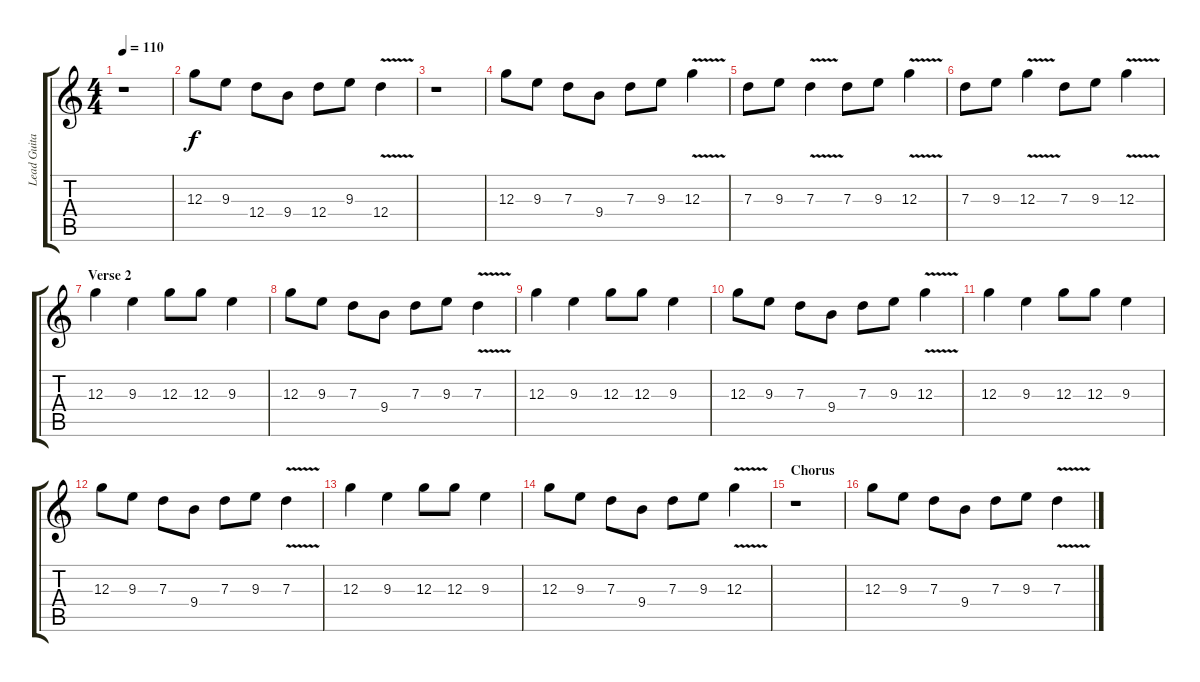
\track ("Lead Guitar" "Lead Guita") {instrument distortionguitar}
\staff {score tabs}
\tuning (E4 B3 G3 D3 A2 E2) {hide}
\ts (4 4)
\tempo 110
\clef g2
\ks c
r.1{dy f} |
12.3.8 9.3.8 12.4.8 9.4.8 12.4.8 9.3.8 12.4{v}.4 |
r.1 |
12.3.8 9.3.8 7.3.8 9.4.8 7.3.8 9.3.8 12.3{v}.4 |
7.3.8 9.3.8 7.3{v}.4 7.3.8 9.3.8 12.3{v}.4 |
7.3.8 9.3.8 12.3{v}.4 7.3.8 9.3.8 12.3{v}.4 |
\section ("" "Verse 2")
12.3.4 9.3.4 12.3.8 12.3.8 9.3.4 |
12.3.8 9.3.8 7.3.8 9.4.8 7.3.8 9.3.8 7.3{v}.4 |
12.3.4 9.3.4 12.3.8 12.3.8 9.3.4 |
12.3.8 9.3.8 7.3.8 9.4.8 7.3.8 9.3.8 12.3{v}.4 |
12.3.4 9.3.4 12.3.8 12.3.8 9.3.4 |
12.3.8 9.3.8 7.3.8 9.4.8 7.3.8 9.3.8 7.3{v}.4 |
12.3.4 9.3.4 12.3.8 12.3.8 9.3.4 |
12.3.8 9.3.8 7.3.8 9.4.8 7.3.8 9.3.8 12.3{v}.4 |
\section ("" "Chorus")
r.1 |
12.3.8 9.3.8 7.3.8 9.4.8 7.3.8 9.3.8 7.3{v}.4
